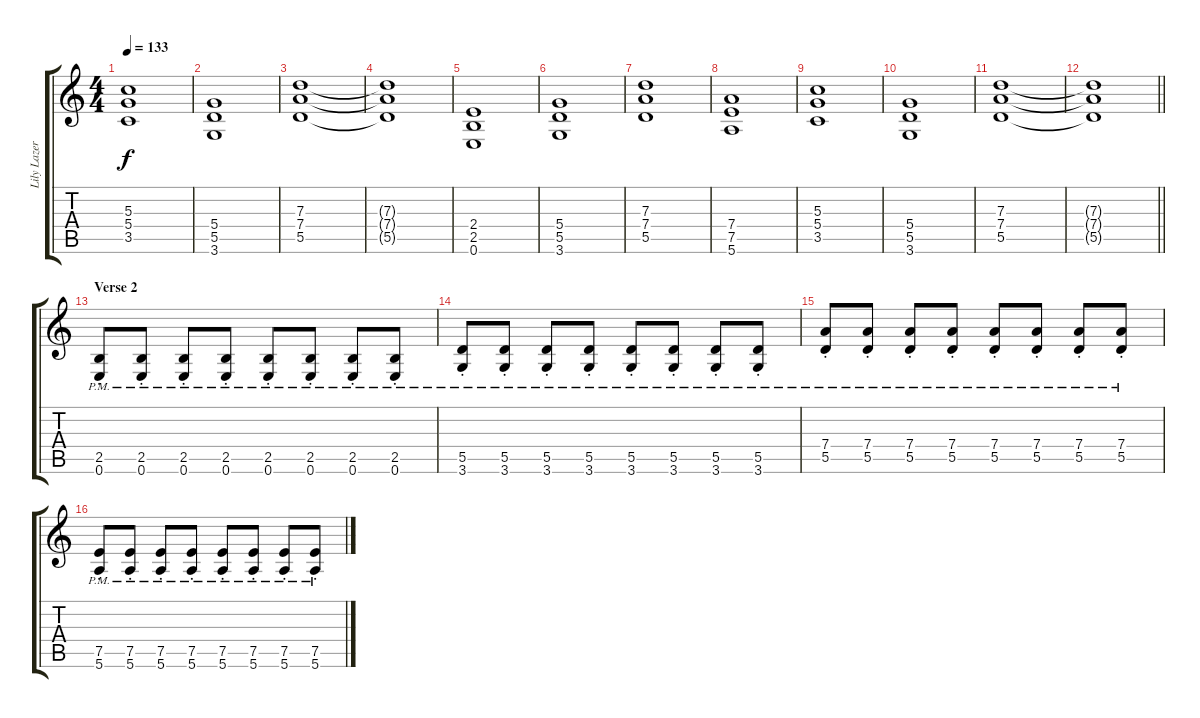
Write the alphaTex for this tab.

\track ("Lily Lazer (Guitar)" "Lily Lazer") {instrument distortionguitar}
\staff {score tabs}
\tuning (E4 B3 G3 D3 A2 E2) {hide}
\ts (4 4)
\tempo 133
\clef g2
\ks c
(5.3 5.4 3.5).1{dy f} |
(5.4 5.5 3.6).1 |
(7.3 7.4 5.5).1 |
(7.3{t} 7.4{t} 5.5{t}).1 |
(2.4 2.5 0.6).1 |
(5.4 5.5 3.6).1 |
(7.3 7.4 5.5).1 |
(7.4 7.5 5.6).1 |
(5.3 5.4 3.5).1 |
(5.4 5.5 3.6).1 |
(7.3 7.4 5.5).1 |
\barLineRight lightlight
(7.3{t} 7.4{t} 5.5{t}).1 |
\section ("" "Verse 2")
(2.5{pm st} 0.6{pm st}).8 (2.5{pm st} 0.6{pm st}).8 (2.5{pm st} 0.6{pm st}).8 (2.5{pm st} 0.6{pm st}).8 (2.5{pm st} 0.6{pm st}).8 (2.5{pm st} 0.6{pm st}).8 (2.5{pm st} 0.6{pm st}).8 (2.5{pm st} 0.6{pm st}).8 |
(5.5{pm st} 3.6{pm st}).8 (5.5{pm st} 3.6{pm st}).8 (5.5{pm st} 3.6{pm st}).8 (5.5{pm st} 3.6{pm st}).8 (5.5{pm st} 3.6{pm st}).8 (5.5{pm st} 3.6{pm st}).8 (5.5{pm st} 3.6{pm st}).8 (5.5{pm st} 3.6{pm st}).8 |
(7.4{pm st} 5.5{pm st}).8 (7.4{pm st} 5.5{pm st}).8 (7.4{pm st} 5.5{pm st}).8 (7.4{pm st} 5.5{pm st}).8 (7.4{pm st} 5.5{pm st}).8 (7.4{pm st} 5.5{pm st}).8 (7.4{pm st} 5.5{pm st}).8 (7.4{pm st} 5.5{pm st}).8 |
(7.5{pm st} 5.6{pm st}).8 (7.5{pm st} 5.6{pm st}).8 (7.5{pm st} 5.6{pm st}).8 (7.5{pm st} 5.6{pm st}).8 (7.5{pm st} 5.6{pm st}).8 (7.5{pm st} 5.6{pm st}).8 (7.5{pm st} 5.6{pm st}).8 (7.5{pm st} 5.6{pm st}).8
